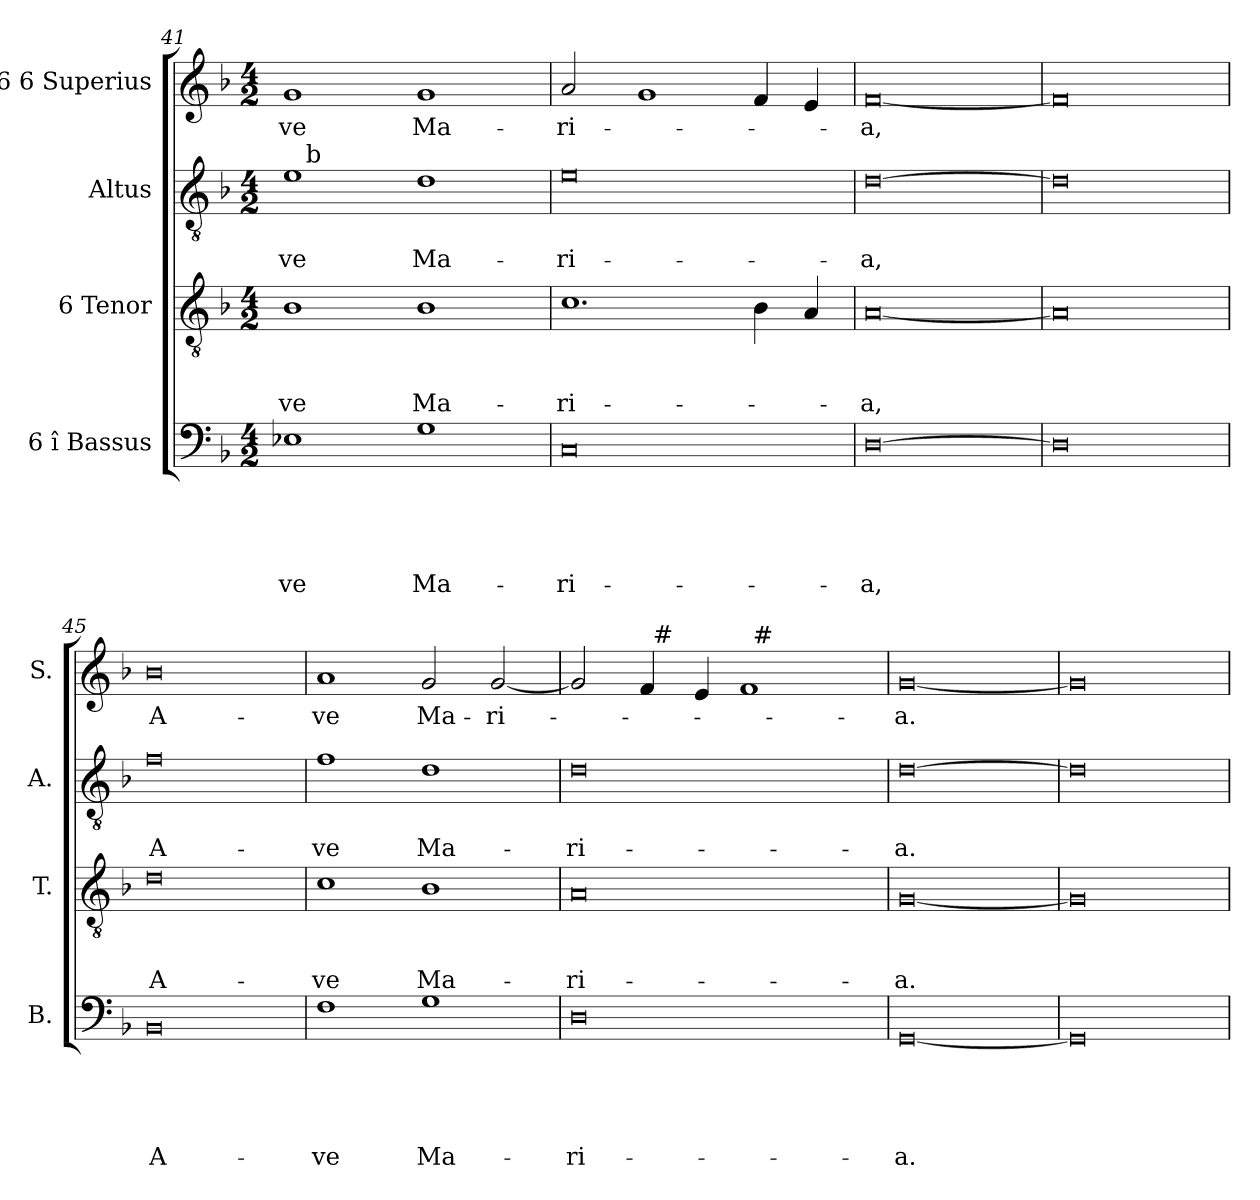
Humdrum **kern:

**kern	**text	**text	**text	**text	**text	**kern	**text	**text	**text	**kern	**text	**text	**kern	**text
*part4	*part4	*part4	*part4	*part4	*part4	*part3	*part3	*part3	*part3	*part2	*part2	*part2	*part1	*part1
*staff4	*staff4	*staff4	*staff4	*staff4	*staff4	*staff3	*staff3	*staff3	*staff3	*staff2	*staff2	*staff2	*staff1	*staff1
*I"6 î Bassus	*	*	*	*	*	*I"6 Tenor	*	*	*	*I"Altus	*	*	*I"6 6 Superius	*
*I'B.	*	*	*	*	*	*I'T.	*	*	*	*I'A.	*	*	*I'S.	*
*clefF4	*	*	*	*	*	*clefGv2	*	*	*	*clefGv2	*	*	*clefG2	*
*k[b-]	*	*	*	*	*	*k[b-]	*	*	*	*k[b-]	*	*	*k[b-]	*
*F:	*	*	*	*	*	*F:	*	*	*	*F:	*	*	*F:	*
*M4/2	*	*	*	*	*	*M4/2	*	*	*	*M4/2	*	*	*M4/2	*
=41	=41	=41	=41	=41	=41	=41	=41	=41	=41	=41	=41	=41	=41	=41
!	!	!	!	!	!LO:LY:b	!	!	!	!LO:LY:b	!	!	!LO:LY:b	!	!LO:LY:b
*	*	*	*	*	*	*	*	*	*	*^	*	*	*	*
1E-X	.	.	.	.	-ve	1B-	.	.	-ve	1e	16ryy	.	-ve	1g	-ve
!	!	!	!	!	!	!	!	!	!	!	!LO:TX:a:t=b	!	!	!	!
.	.	.	.	.	.	.	.	.	.	.	1ryy	.	.	.	.
!	!	!	!	!	!LO:LY:b	!	!	!	!LO:LY:b	!	!	!	!LO:LY:b	!	!LO:LY:b
1G	.	.	.	.	Ma-	1B-	.	.	Ma-	1d	.	.	Ma-	1g	Ma-
.	.	.	.	.	.	.	.	.	.	.	2...ryy	.	.	.	.
!!LO:LB:g=z
=42	=42	=42	=42	=42	=42	=42	=42	=42	=42	=42	=42	=42	=42	=42	=42
!	!	!	!	!	!LO:LY:b:rj	!	!	!	!LO:LY:b	!	!	!	!LO:LY:b:rj	!	!LO:LY:b
*	*	*	*	*	*	*	*	*	*	*v	*v	*	*	*	*
0C	.	.	.	.	-ri-	1.c	.	.	-ri-	0e	.	-ri-	2a/	-ri-
.	.	.	.	.	.	.	.	.	.	.	.	.	1g	.
.	.	.	.	.	.	4B-\	.	.	.	.	.	.	4f/	.
.	.	.	.	.	.	4A/	.	.	.	.	.	.	4e/	.
=43	=43	=43	=43	=43	=43	=43	=43	=43	=43	=43	=43	=43	=43	=43
!	!	!	!	!	!LO:LY:b:rj	!	!	!	!LO:LY:b:rj	!	!	!LO:LY:b:rj	!	!LO:LY:b:rj
[>0D	.	.	.	.	-a,	[<0A	.	.	-a,	[>0d	.	-a,	[<0f	-a,
=44	=44	=44	=44	=44	=44	=44	=44	=44	=44	=44	=44	=44	=44	=44
0D]	.	.	.	.	.	0A]	.	.	.	0d]	.	.	0f]	.
=45	=45	=45	=45	=45	=45	=45	=45	=45	=45	=45	=45	=45	=45	=45
!	!	!	!	!	!LO:LY:b:rj	!	!	!	!LO:LY:b:rj	!	!	!LO:LY:b:rj	!	!LO:LY:b:rj
0BB-	.	.	.	.	A-	0d	.	.	A-	0f	.	A-	0b-	A-
=46	=46	=46	=46	=46	=46	=46	=46	=46	=46	=46	=46	=46	=46	=46
!	!	!	!	!	!LO:LY:b	!	!	!	!LO:LY:b	!	!	!LO:LY:b	!	!LO:LY:b
1F	.	.	.	.	-ve	1c	.	.	-ve	1f	.	-ve	1a	-ve
!	!	!	!	!	!LO:LY:b	!	!	!	!LO:LY:b	!	!	!LO:LY:b	!	!LO:LY:b
1G	.	.	.	.	Ma-	1B-	.	.	Ma-	1d	.	Ma-	2g/	Ma-
!	!	!	!	!	!	!	!	!	!	!	!	!	!	!LO:LY:b
.	.	.	.	.	.	.	.	.	.	.	.	.	[<2g/	-ri-
=47	=47	=47	=47	=47	=47	=47	=47	=47	=47	=47	=47	=47	=47	=47
!	!	!	!	!	!LO:LY:b:rj	!	!	!	!LO:LY:b:rj	!	!	!LO:LY:b:rj	!	!
*	*	*	*	*	*	*	*	*	*	*	*	*	*^	*
*	*	*	*	*	*	*	*	*	*	*	*	*	*	*^	*
0D	.	.	.	.	-ri-	0A	.	.	-ri-	0d	.	-ri-	2g/]	2ryy	1ryy	.
.	.	.	.	.	.	.	.	.	.	.	.	.	4f/	32ryy	.	.
!	!	!	!	!	!	!	!	!	!	!	!	!	!	!LO:TX:a:t=#	!	!
.	.	.	.	.	.	.	.	.	.	.	.	.	.	1ryy	.	.
.	.	.	.	.	.	.	.	.	.	.	.	.	4e/	.	.	.
.	.	.	.	.	.	.	.	.	.	.	.	.	1f	.	32ryy	.
!	!	!	!	!	!	!	!	!	!	!	!	!	!	!	!LO:TX:a:t=#	!
.	.	.	.	.	.	.	.	.	.	.	.	.	.	.	2ryy	.
.	.	.	.	.	.	.	.	.	.	.	.	.	.	4...ryy	4...ryy	.
=48	=48	=48	=48	=48	=48	=48	=48	=48	=48	=48	=48	=48	=48	=48	=48	=48
!	!	!	!	!	!LO:LY:b	!	!	!	!LO:LY:b	!	!	!LO:LY:b	!	!	!	!LO:LY:b
*	*	*	*	*	*	*	*	*	*	*	*	*	*v	*v	*v	*
[0GG	.	.	.	.	-a.	[0G	.	.	-a.	[0d	.	-a.	[0g	-a.
=49	=49	=49	=49	=49	=49	=49	=49	=49	=49	=49	=49	=49	=49	=49
0GG]	.	.	.	.	.	0G]	.	.	.	0d]	.	.	0g]	.
=	=	=	=	=	=	=	=	=	=	=	=	=	=	=
*-	*-	*-	*-	*-	*-	*-	*-	*-	*-	*-	*-	*-	*-	*-
